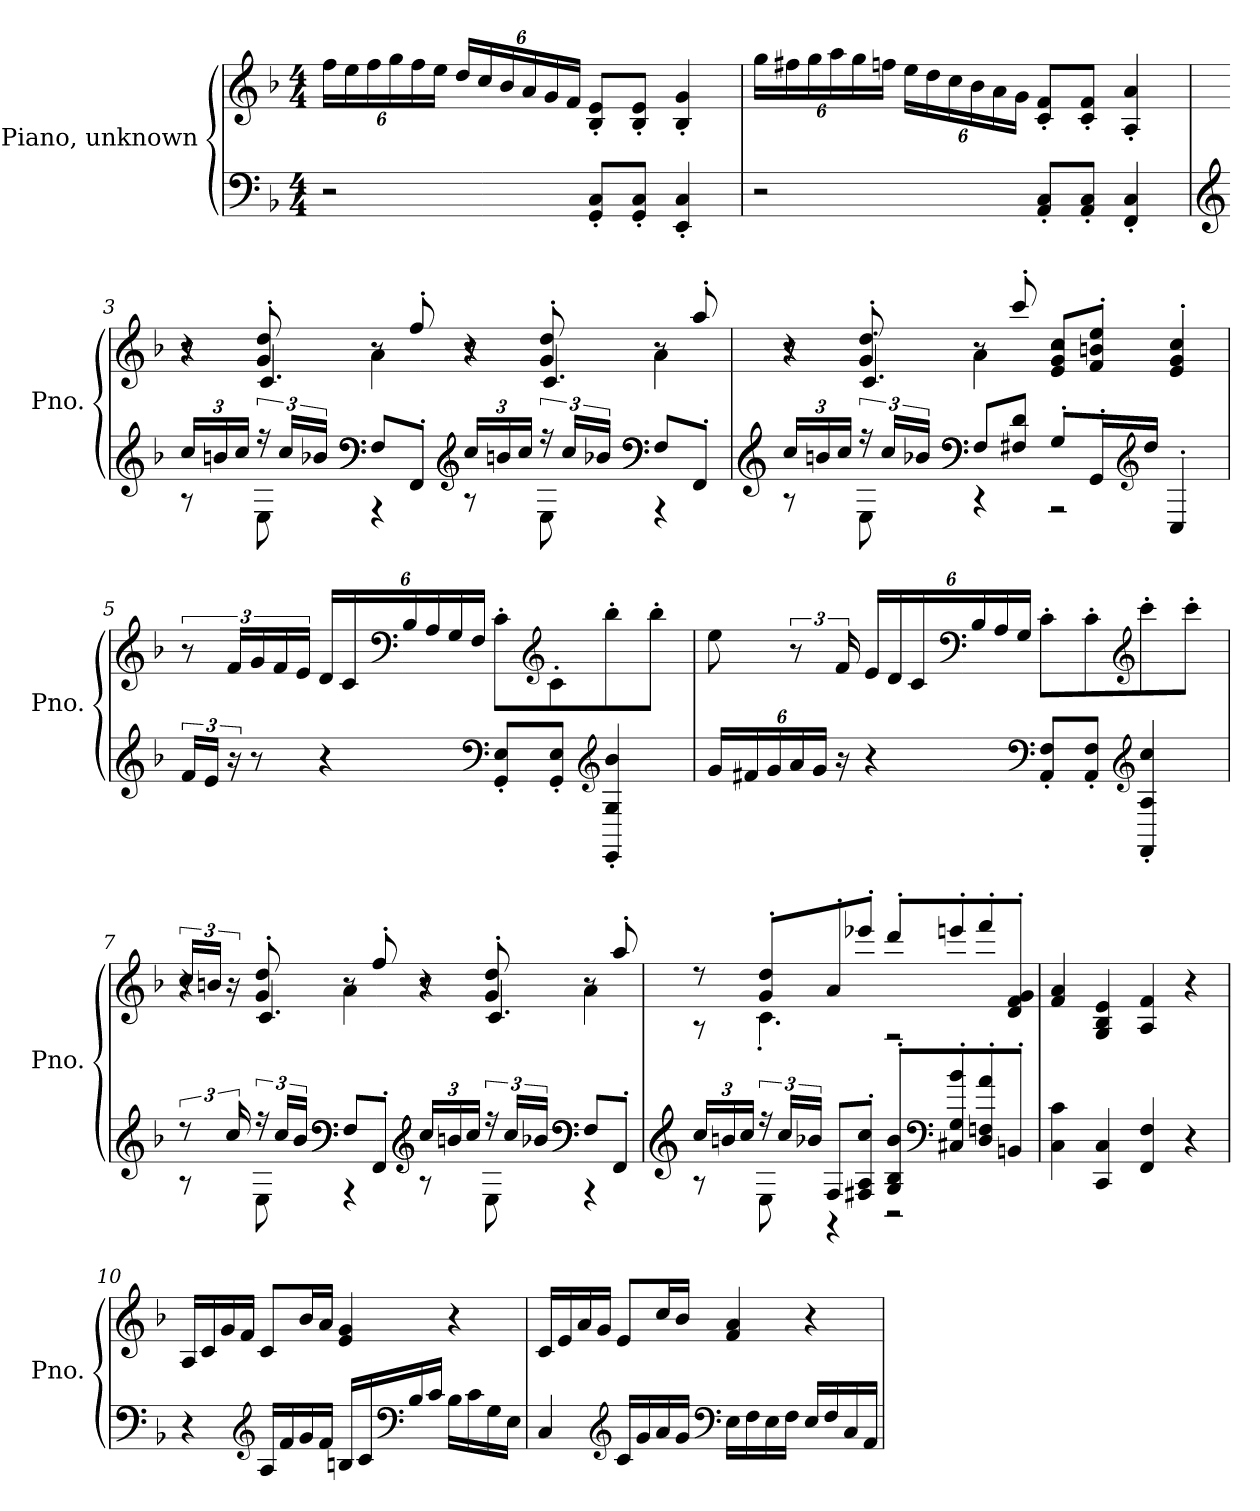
**kern	**kern
*part1	*part1
*staff2	*staff1
*I"Piano, unknown	*
*I'Pno.	*
*clefF4	*clefG2
*k[b-]	*k[b-]
*M4/4	*M4/4
*MM120	*MM120
*	*Xbrackettup
=1	=1
2r	24ff\LL
.	24ee\
.	24ff\
.	24gg\
.	24ff\
.	24ee\JJ
.	24dd/LL
.	24cc/
.	24b-/
.	24a/
.	24g/
.	24f/JJ
8GG/' 8C/'L	8B-/' 8e/'L
8GG/' 8C/'J	8B-/' 8e/'J
4EE/' 4C/'	4B-/' 4g/'
=2	=2
2r	24gg\LL
.	24ff#X\
.	24gg\
.	24aa\
.	24gg\
.	24ffn\JJ
.	24ee\LL
.	24dd\
.	24cc\
.	24b-\
.	24a\
.	24g\JJ
8AA/' 8C/'L	8c/' 8f/'L
8AA/' 8C/'J	8c/' 8f/'J
4FF/' 4C/'	4A/' 4a/'
!!LO:LB:g=z
=3	=3
*clefG2	*
*Xbrackettup	*
*^	*^
*	*	*	*^
24cc/LL	8r	8r	4r	8r
24bn/	.	.	.	.
24cc/JJ	.	.	.	.
*brackettup	*	*	*	*
24r	8E\	8g/' 8dd/'	.	4.c/
24cc/LL	.	.	.	.
24b-X/JJ	.	.	.	.
*clefF4	*	*	*	*
8F/L	4r	8r	4a\	.
8FF'/J	.	8ff'/	.	.
*clefG2	*	*	*	*
*Xbrackettup	*	*	*	*
24cc/LL	8r	8r	4r	8r
24bn/	.	.	.	.
24cc/JJ	.	.	.	.
*brackettup	*	*	*	*
24r	8E\	8g/' 8dd/'	.	4.c/
24cc/LL	.	.	.	.
24b-X/JJ	.	.	.	.
*clefF4	*	*	*	*
8F/L	4r	8r	4a\	.
8FF'/J	.	8aa'/	.	.
=4	=4	=4	=4	=4
*clefG2	*	*	*	*
*Xbrackettup	*	*	*	*
24cc/LL	8r	8r	4r	8r
24bn/	.	.	.	.
24cc/JJ	.	.	.	.
*brackettup	*	*	*	*
24r	8E\	8g/' 8dd/'	.	4.c'/
24cc/LL	.	.	.	.
24b-X/JJ	.	.	.	.
*clefF4	*	*	*	*
8F/L	4r	8r	4a\	.
8F#X/ 8d/J	.	8ccc'/	.	.
8G'/L	2r	8e/ 8g/ 8cc/L	2r	2r
16GG'/L	.	8f/' 8bn/' 8ee/'J	.	.
*clefG2	*	*	*	*
16dd/JJ	.	.	.	.
4C'/	.	4e/' 4g/' 4cc/'	.	.
*v	*v	*	*	*
*	*v	*v	*v
!!LO:LB:g=z
=5	=5
*	*brackettup
24f/LL	12r
24e/JJ	.
24r	24f/LL
*	*Xbrackettup
8r	24g/
.	24f/
.	24e/JJ
4r	24d/LL
.	24c/
*	*clefF4
.	24B-/
.	24A/
.	24G/
.	24F/JJ
*clefF4	*
8GG/' 8E/'L	8c'\L
*	*clefG2
8GG/' 8E/'J	8c'\
*clefG2	*
4EE/' 4G/' 4b-/'	8bb-'\
.	8bb-'\J
=6	=6
*Xbrackettup	*
24g/LL	8ee\
24f#X/	.
24g/	.
*brackettup	*brackettup
24a/	12r
24g/JJ	.
24r	24f/
*	*Xbrackettup
4r	24e/LL
.	24d/
.	24c/
*	*clefF4
.	24B-/
.	24A/
.	24G/JJ
*clefF4	*
8AA/' 8F/'L	8c'\L
8AA/' 8F/'J	8c'\
*clefG2	*clefG2
4FF/' 4A/' 4cc/'	8ccc'\
.	8ccc'\J
!!LO:LB:g=z
=7	=7
*^	*
*	*	*brackettup
*	*	*^
*	*	*	*^
12r	8r	24cc/LL	4r	8r
.	.	24bn/JJ	.	.
24cc/	.	24r	.	.
24r	8E\	8g/' 8dd/'	.	4.c/
24cc/LL	.	.	.	.
24b-/JJ	.	.	.	.
*clefF4	*	*	*	*
8F/L	4r	8r	4a\	.
8FF'/J	.	8ff'/	.	.
*clefG2	*	*	*	*
*Xbrackettup	*	*	*	*
24cc/LL	8r	8r	4r	8r
24bn/	.	.	.	.
24cc/JJ	.	.	.	.
*brackettup	*	*	*	*
24r	8E\	8g/' 8dd/'	.	4.c/
24cc/LL	.	.	.	.
24b-X/JJ	.	.	.	.
*clefF4	*	*	*	*
8F/L	4r	8r	4a\	.
8FF'/J	.	8aa'/	.	.
*	*	*v	*v	*v
=8	=8	=8
*clefG2	*	*
*Xbrackettup	*	*
*	*	*^
24cc/LL	8r	8r	8r
24bn/	.	.	.
24cc/JJ	.	.	.
*brackettup	*	*	*
24r	8E\	8g/' 8dd/'L	4.c'\
24cc/LL	.	.	.
24b-X/JJ	.	.	.
8F/L	4r	8a'/	.
8F#X/' 8A/' 8cc/'J	.	8eee-X'/J	.
8G/' 8B-/' 8b-/'L	2r	8ddd'/L	2r
*clefF4	*	*	*
8C#X/' 8G/' 8b-/'	.	8eeen'/	.
8D/' 8Fn/' 8a/'	.	8fff'/	.
8BBn'/J	.	8d/' 8f/' 8g/'J	.
*v	*v	*	*
*	*v	*v
!!LO:LB:g=z
=9	=9
4C\ 4c\	4f/ 4a/
4CC/ 4C/	4G/ 4B-/ 4e/
4FF/ 4F/	4A/ 4f/
4r	4r
=10	=10
4r	16A/LL
.	16c/
.	16g/
.	16f/JJ
*clefG2	*
16A/LL	8c/L
16f/	.
16g/	16b-/L
16f/JJ	16a/JJ
16Bn/LL	4e/ 4g/
16c/	.
*clefF4	*
16B/	.
16c/JJ	.
16B\LL	4r
16c\	.
16G\	.
16E\JJ	.
=11	=11
4C/	16c/LL
.	16e/
.	16a/
.	16g/JJ
*clefG2	*
16c/LL	8e/L
16g/	.
16a/	16cc/L
16g/JJ	16b-/JJ
*clefF4	*
16E\LL	4f/ 4a/
16F\	.
16E\	.
16F\JJ	.
16E/LL	4r
16F/	.
16C/	.
16AA/JJ	.
=	=
*-	*-
